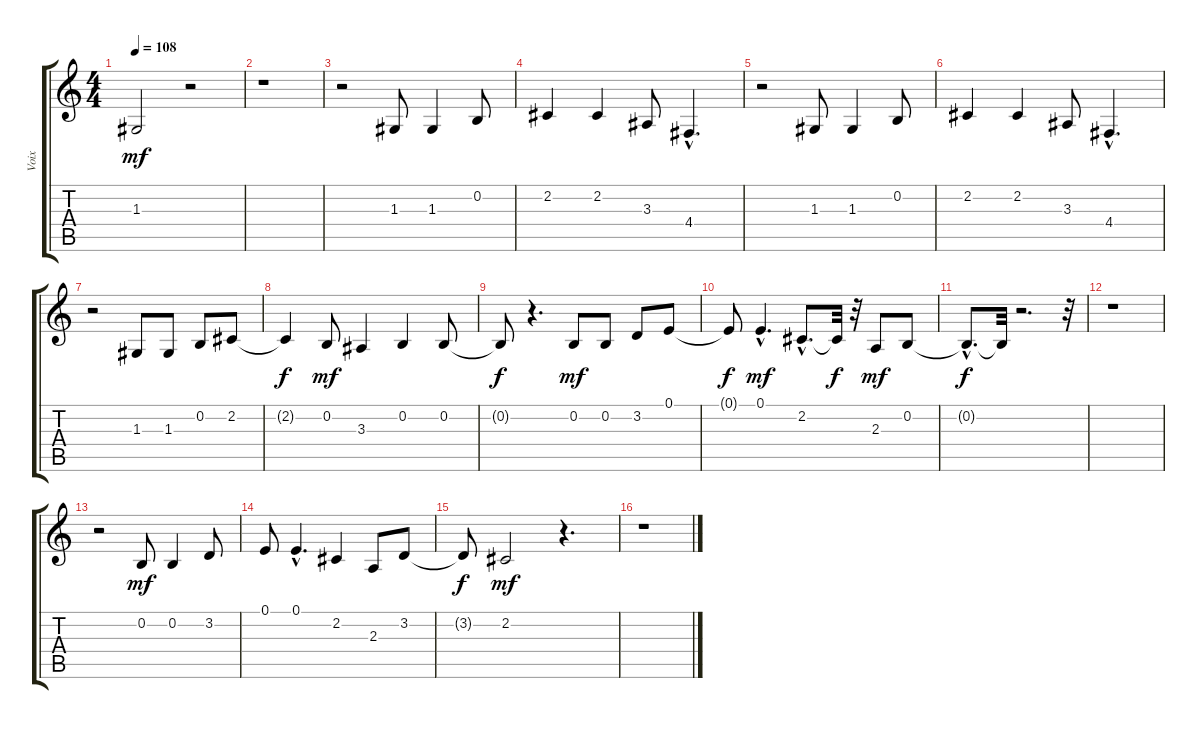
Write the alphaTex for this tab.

\track ("Voix" "Voix") {instrument voiceoohs}
\staff {score tabs}
\tuning (E4 B3 G3 D3 A2 E2) {hide}
\ts (4 4)
\tempo 108
\clef g2
\ks c
1.3.2{dy mf} r.2 |
r.1 |
r.2 1.3.8 1.3.4 0.2.8 |
2.2.4 2.2.4 3.3.8 4.4{hac}.4{d} |
r.2 1.3.8 1.3.4 0.2.8 |
2.2.4 2.2.4 3.3.8 4.4{hac}.4{d} |
r.2 1.3.8 1.3.8 0.2.8 2.2.8 |
2.2{t}.4{dy f} 0.2.8{dy mf} 3.3.4 0.2.4 0.2.8 |
0.2{t}.8{dy f} r.4{d} 0.2.8{dy mf} 0.2.8 3.2.8 0.1.8 |
0.1{t}.8{dy f} 0.1{hac}.4{d dy mf} 2.2{hac}.8{d} 2.2{t}.32{dy f} r.32 2.3.8{dy mf} 0.2.8 |
0.2{hac t}.8{d dy f} 0.2{t}.32 r.2{d} r.32 |
r.1 |
r.2 0.2.8{dy mf} 0.2.4 3.2.8 |
0.1.8 0.1{hac}.4{d} 2.2.4 2.3.8 3.2.8 |
3.2{t}.8{dy f} 2.2.2{dy mf} r.4{d} |
r.1
